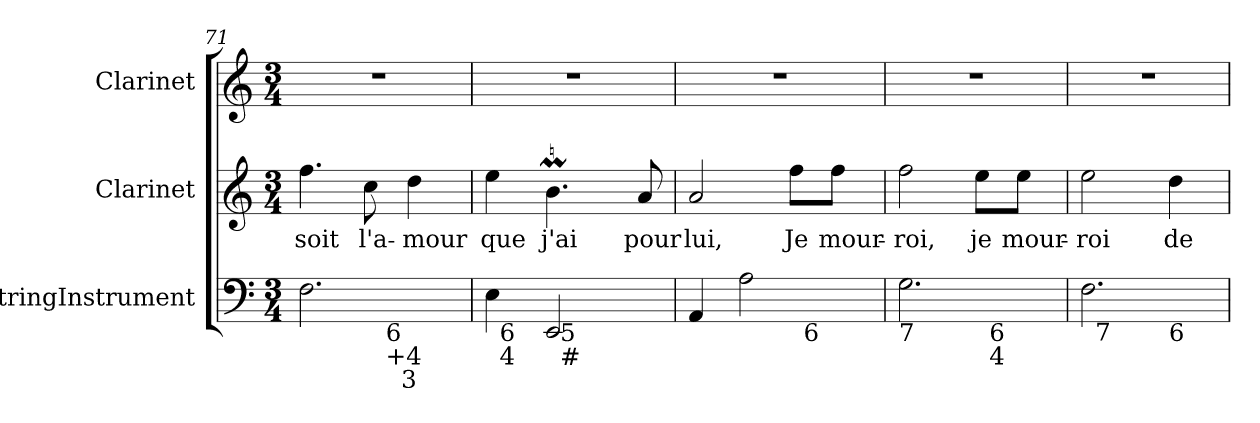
**kern	**kern	**text	**kern
*part3	*part2	*part2	*part1
*staff3	*staff2	*staff2	*staff1
*I"StringInstrument	*I"Clarinet	*	*I"Clarinet
*I'Str	*I'Cl	*	*I'Cl
*clefF4	*clefG2	*	*clefG2
*	*ITrd1c2	*	*ITrd1c2
*k[]	*k[b-e-]	*	*k[b-e-]
*C:	*B-:	*	*B-:
*M3/4	*M3/4	*	*M3/4
=71	=71	=71	=71
!LO:TX:b:t=7	!	!	!
*^	*	*	*
2.F\	4..ryy	4.ee-\	-soit	2.r
.	.	8b-\	l'a-	.
!	!LO:TX:b:t=6\n+4\n  3	!	!	!
.	4ryy	.	.	.
.	.	4cc\	-mour	.
.	16ryy	.	.	.
=72	=72	=72	=72	=72
*	*^	*	*	*
4E\	32ryy	4ryy	4dd\	que	2.r
!	!LO:TX:b:t=6\n4	!	!	!	!
.	2ryy	.	.	.	.
2EE/	.	32ryy	4.aM\	j'ai	.
!	!	!LO:TX:b:t=5	!	!	!
!	!	!LO:TX:b:t=#	!	!	!
.	.	4...ryy	.	.	.
.	8..ryy	.	.	.	.
.	.	.	8g/	pour	.
*	*v	*v	*	*	*
=73	=73	=73	=73	=73
4AA/	2ryy	2g/	lui,	2.r
2A\	.	.	.	.
.	32ryy	8ee-\L	Je	.
!	!LO:TX:b:t=6	!	!	!
.	8..ryy	.	.	.
.	.	8ee-\J	mour-	.
=74	=74	=74	=74	=74
!LO:TX:b:t=7	!	!	!	!
2.G\	2ryy	2ee-\	-roi,	2.r
.	32ryy	8dd\L	je	.
!	!LO:TX:b:t=6\n4	!	!	!
.	8..ryy	.	.	.
.	.	8dd\J	mour-	.
!!LO:LB:g=z
=75	=75	=75	=75	=75
*	*^	*	*	*
2.F\	32ryy	2ryy	2dd\	-roi	2.r
!	!LO:TX:b:t=7	!	!	!	!
.	2ryy	.	.	.	.
!	!	!LO:TX:b:t=6	!	!	!
.	.	4ryy	4cc\	de	.
.	8..ryy	.	.	.	.
*v	*v	*v	*	*	*
=	=	=	=
*-	*-	*-	*-
